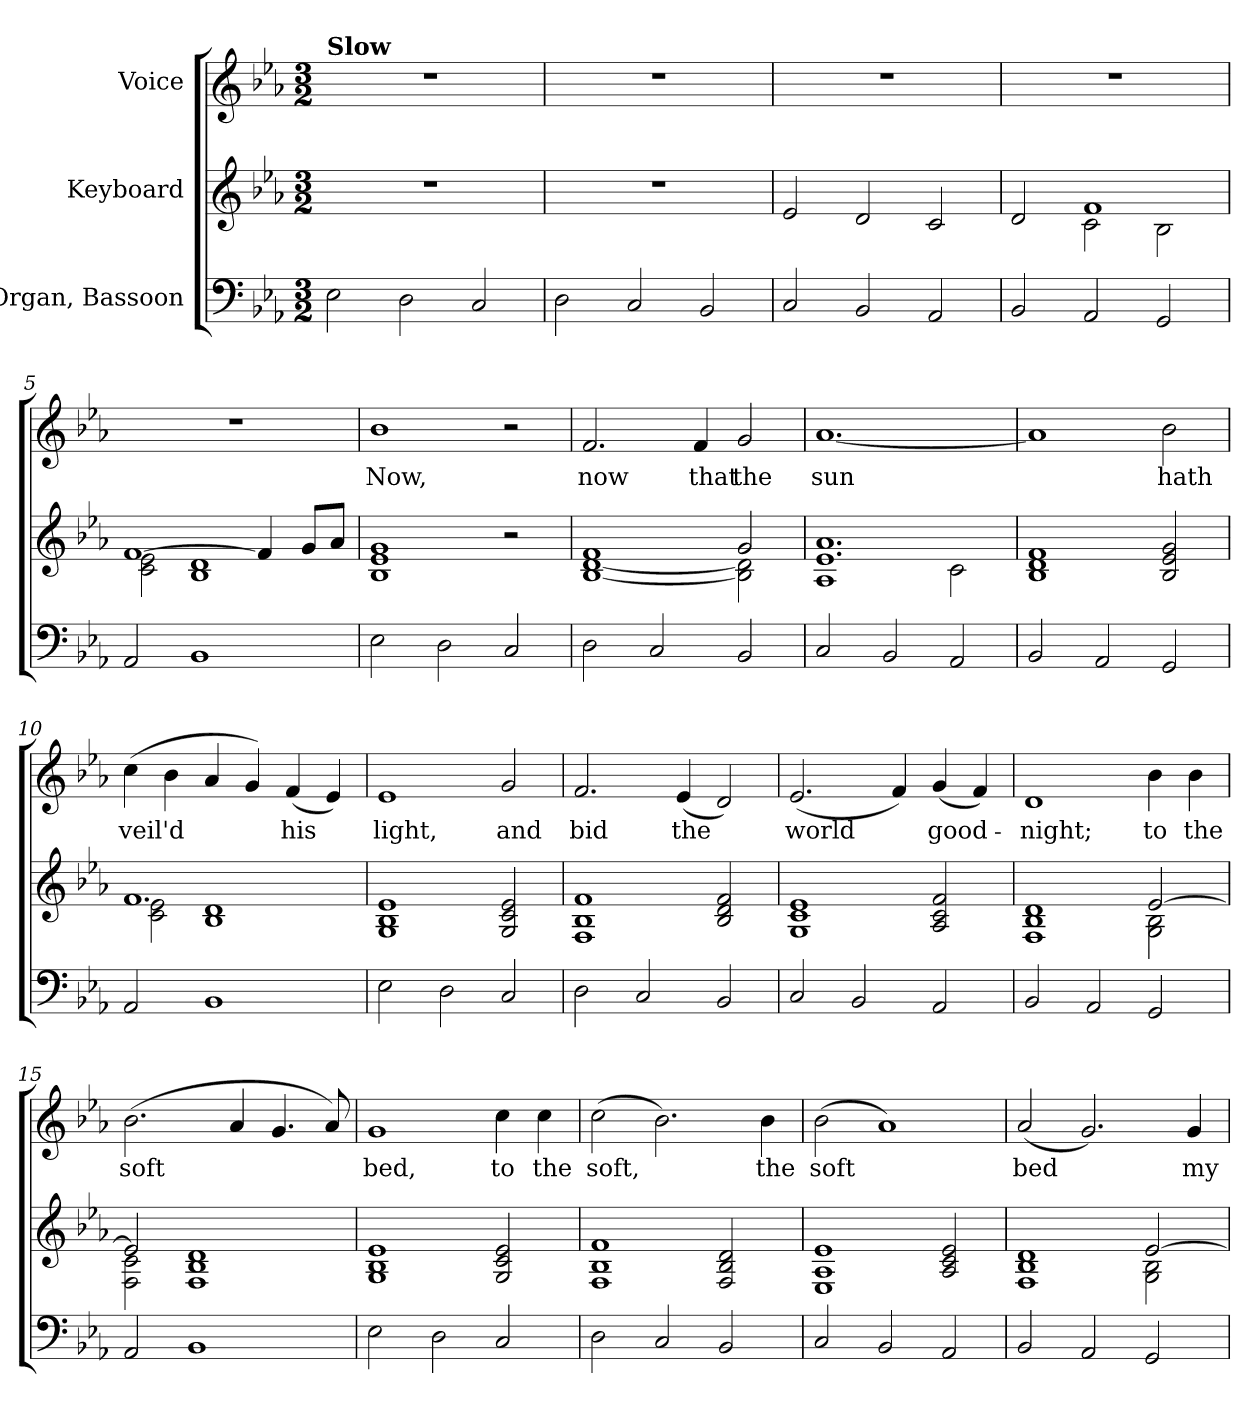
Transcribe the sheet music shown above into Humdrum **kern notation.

**kern	**kern	**kern	**text
*part3	*part2	*part1	*part1
*staff3	*staff2	*staff1	*staff1
*I"Organ, Bassoon	*I"Keyboard	*I"Voice	*
*clefF4	*clefG2	*clefG2	*
*k[b-e-a-]	*k[b-e-a-]	*k[b-e-a-]	*
*M3/2	*M3/2	*M3/2	*
*MM180	*MM180	*MM180	*
=1	=1	=1	=1
!	!	!LO:TX:a:B:t=Slow	!
2E-\	1.r	1.r	.
2D\	.	.	.
2C/	.	.	.
=2	=2	=2	=2
2D\	1.r	1.r	.
2C/	.	.	.
2BB-/	.	.	.
=3	=3	=3	=3
2C/	2e-/	1.r	.
2BB-/	2d/	.	.
2AA-/	2c/	.	.
=4	=4	=4	=4
*	*^	*	*
2BB-/	2d/	2ryy	1.r	.
2AA-/	1f	2c\	.	.
2GG/	.	2B-\	.	.
=5	=5	=5	=5	=5
2AA-/	[1f	2c\ 2e-\	1.r	.
1BB-	.	1B- 1d	.	.
.	4f/]	.	.	.
.	8g/L	.	.	.
.	8a-/J	.	.	.
*	*v	*v	*	*
=6	=6	=6	=6
!	!	!	!LO:LY:b
2E-\	1B- 1e- 1g	1b-	Now,
2D\	.	.	.
2C/	2r	2r	.
=7	=7	=7	=7
*	*^	*	*
!	!	!	!	!LO:LY:b
2D\	1f	[1B- [1d	2.f/	now
2C/	.	.	.	.
!	!	!	!	!LO:LY:b
.	.	.	4f/	that
!	!	!	!	!LO:LY:b
2BB-/	2g/	2B-\] 2d\]	2g/	the
!!LO:LB:g=z
=8	=8	=8	=8	=8
!	!	!	!	!LO:LY:b
2C/	1.e- 1.a-	1A-	[1.a-	sun
2BB-/	.	.	.	.
2AA-/	.	2c\	.	.
*	*v	*v	*	*
=9	=9	=9	=9
2BB-/	1B- 1d 1f	1a-]	.
2AA-/	.	.	.
!	!	!	!LO:LY:b
2GG/	2B-/ 2e-/ 2g/	2b-\	hath
=10	=10	=10	=10
*	*^	*	*
!	!	!	!	!LO:LY:b
2AA-/	1.f	2c\ 2e-\	(>4cc\	-veil'd
.	.	.	4b-\	.
1BB-	.	1B- 1d	4a-/	.
.	.	.	4g/)	.
!	!	!	!	!LO:LY:b
.	.	.	(<4f/	his
.	.	.	4e-/)	.
*	*v	*v	*	*
=11	=11	=11	=11
!	!	!	!LO:LY:b
2E-\	1G 1B- 1e-	1e-	light,
2D\	.	.	.
!	!	!	!LO:LY:b
2C/	2G/ 2c/ 2e-/	2g/	and
=12	=12	=12	=12
!	!	!	!LO:LY:b
2D\	1F 1B- 1f	2.f/	bid
2C/	.	.	.
!	!	!	!LO:LY:b
.	.	(<4e-/	the
2BB-/	2B-/ 2d/ 2f/	2d/)	.
=13	=13	=13	=13
!	!	!	!LO:LY:b
2C/	1G 1c 1e-	(<2.e-/	-world
2BB-/	.	.	.
.	.	4f/)	.
!	!	!	!LO:LY:b
2AA-/	2A-/ 2c/ 2f/	(<4g/	good-
.	.	4f/)	.
=14	=14	=14	=14
*	*^	*	*
!	!	!	!	!LO:LY:b
2BB-/	1F 1B- 1d	1ryy	1d	-night;
2AA-/	.	.	.	.
!	!	!	!	!LO:LY:b
2GG/	[2e-/	2G\ 2B-\	4b-\	to
!	!	!	!	!LO:LY:b
.	.	.	4b-\	the
!!LO:LB:g=z
=15	=15	=15	=15	=15
!	!	!	!	!LO:LY:b
2AA-/	2e-/]	2F\ 2c\	(>2.b-\	-soft
1BB-	1F 1B- 1d	1ryy	.	.
.	.	.	4a-/	.
.	.	.	4.g/	.
.	.	.	8a-/)	.
*	*v	*v	*	*
=16	=16	=16	=16
!	!	!	!LO:LY:b
2E-\	1G 1B- 1e-	1g	bed,
2D\	.	.	.
!	!	!	!LO:LY:b
2C/	2G/ 2c/ 2e-/	4cc\	to
!	!	!	!LO:LY:b
.	.	4cc\	the
=17	=17	=17	=17
!	!	!	!LO:LY:b
2D\	1F 1B- 1f	(>2cc\	-soft,
2C/	.	2.b-\)	.
2BB-/	2F/ 2B-/ 2d/	.	.
!	!	!	!LO:LY:b
.	.	4b-\	the
=18	=18	=18	=18
!	!	!	!LO:LY:b
2C/	1E- 1A- 1e-	(>2b-\	-soft
2BB-/	.	1a-)	.
2AA-/	2A-/ 2c/ 2e-/	.	.
=19	=19	=19	=19
*	*^	*	*
!	!	!	!	!LO:LY:b
2BB-/	1F 1B- 1d	1ryy	(<2a-/	-bed
2AA-/	.	.	2.g/)	.
2GG/	[2e-/	2G\ 2B-\	.	.
!	!	!	!	!LO:LY:b
.	.	.	4g/	my
*	*v	*v	*	*
=	=	=	=
*-	*-	*-	*-
